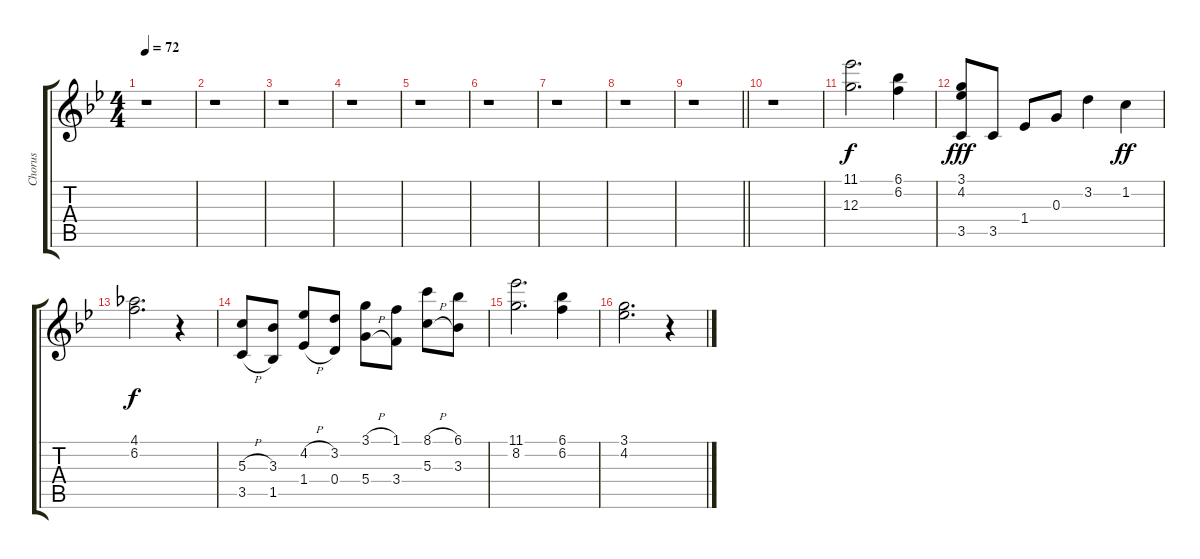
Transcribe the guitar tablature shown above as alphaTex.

\track ("Chorus" "Chorus") {instrument acousticguitarsteel}
\staff {score tabs}
\tuning (E4 B3 G3 D3 A2 E2) {hide}
\ts (4 4)
\tempo 72
\clef g2
\ks bb
r.1{dy f} |
r.1 |
r.1 |
r.1 |
r.1 |
r.1 |
r.1 |
r.1 |
\barLineRight lightlight
r.1 |
r.1 |
(11.1 12.3).2{d} (6.1 6.2).4 |
(3.1 4.2 3.5).8{dy fff} 3.5.8 1.4.8 0.3.8 3.2.4 1.2.4{dy ff} |
(4.1 6.2).2{d dy f} r.4 |
(5.3{h} 3.5{h}).8 (3.3 1.5).8 (4.2{h} 1.4{h}).8 (3.2 0.4).8 (3.1{h} 5.4{h}).8 (1.1 3.4).8 (8.1{h} 5.3{h}).8 (6.1 3.3).8 |
(11.1 8.2).2{d} (6.1 6.2).4 |
(3.1 4.2).2{d} r.4
